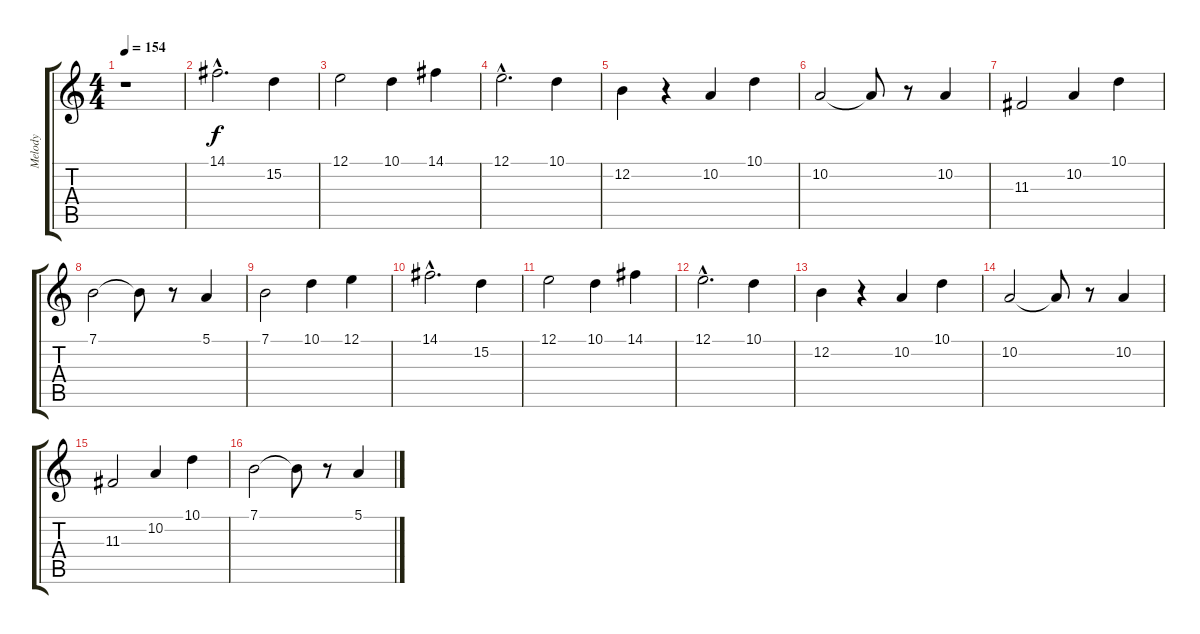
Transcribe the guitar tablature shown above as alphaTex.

\track ("Melody" "Melody") {instrument clarinet}
\staff {score tabs}
\tuning (E4 B3 G3 D3 A2 E2) {hide}
\ts (4 4)
\tempo 154
\clef g2
\ks c
r.1{dy f} |
14.1{hac}.2{d} 15.2.4 |
12.1.2 10.1.4 14.1.4 |
12.1{hac}.2{d} 10.1.4 |
12.2.4 r.4 10.2.4 10.1.4 |
10.2.2 10.2{t}.8 r.8 10.2.4 |
11.3.2 10.2.4 10.1.4 |
7.1.2 7.1{t}.8 r.8 5.1.4 |
7.1.2 10.1.4 12.1.4 |
14.1{hac}.2{d} 15.2.4 |
12.1.2 10.1.4 14.1.4 |
12.1{hac}.2{d} 10.1.4 |
12.2.4 r.4 10.2.4 10.1.4 |
10.2.2 10.2{t}.8 r.8 10.2.4 |
11.3.2 10.2.4 10.1.4 |
7.1.2 7.1{t}.8 r.8 5.1.4
